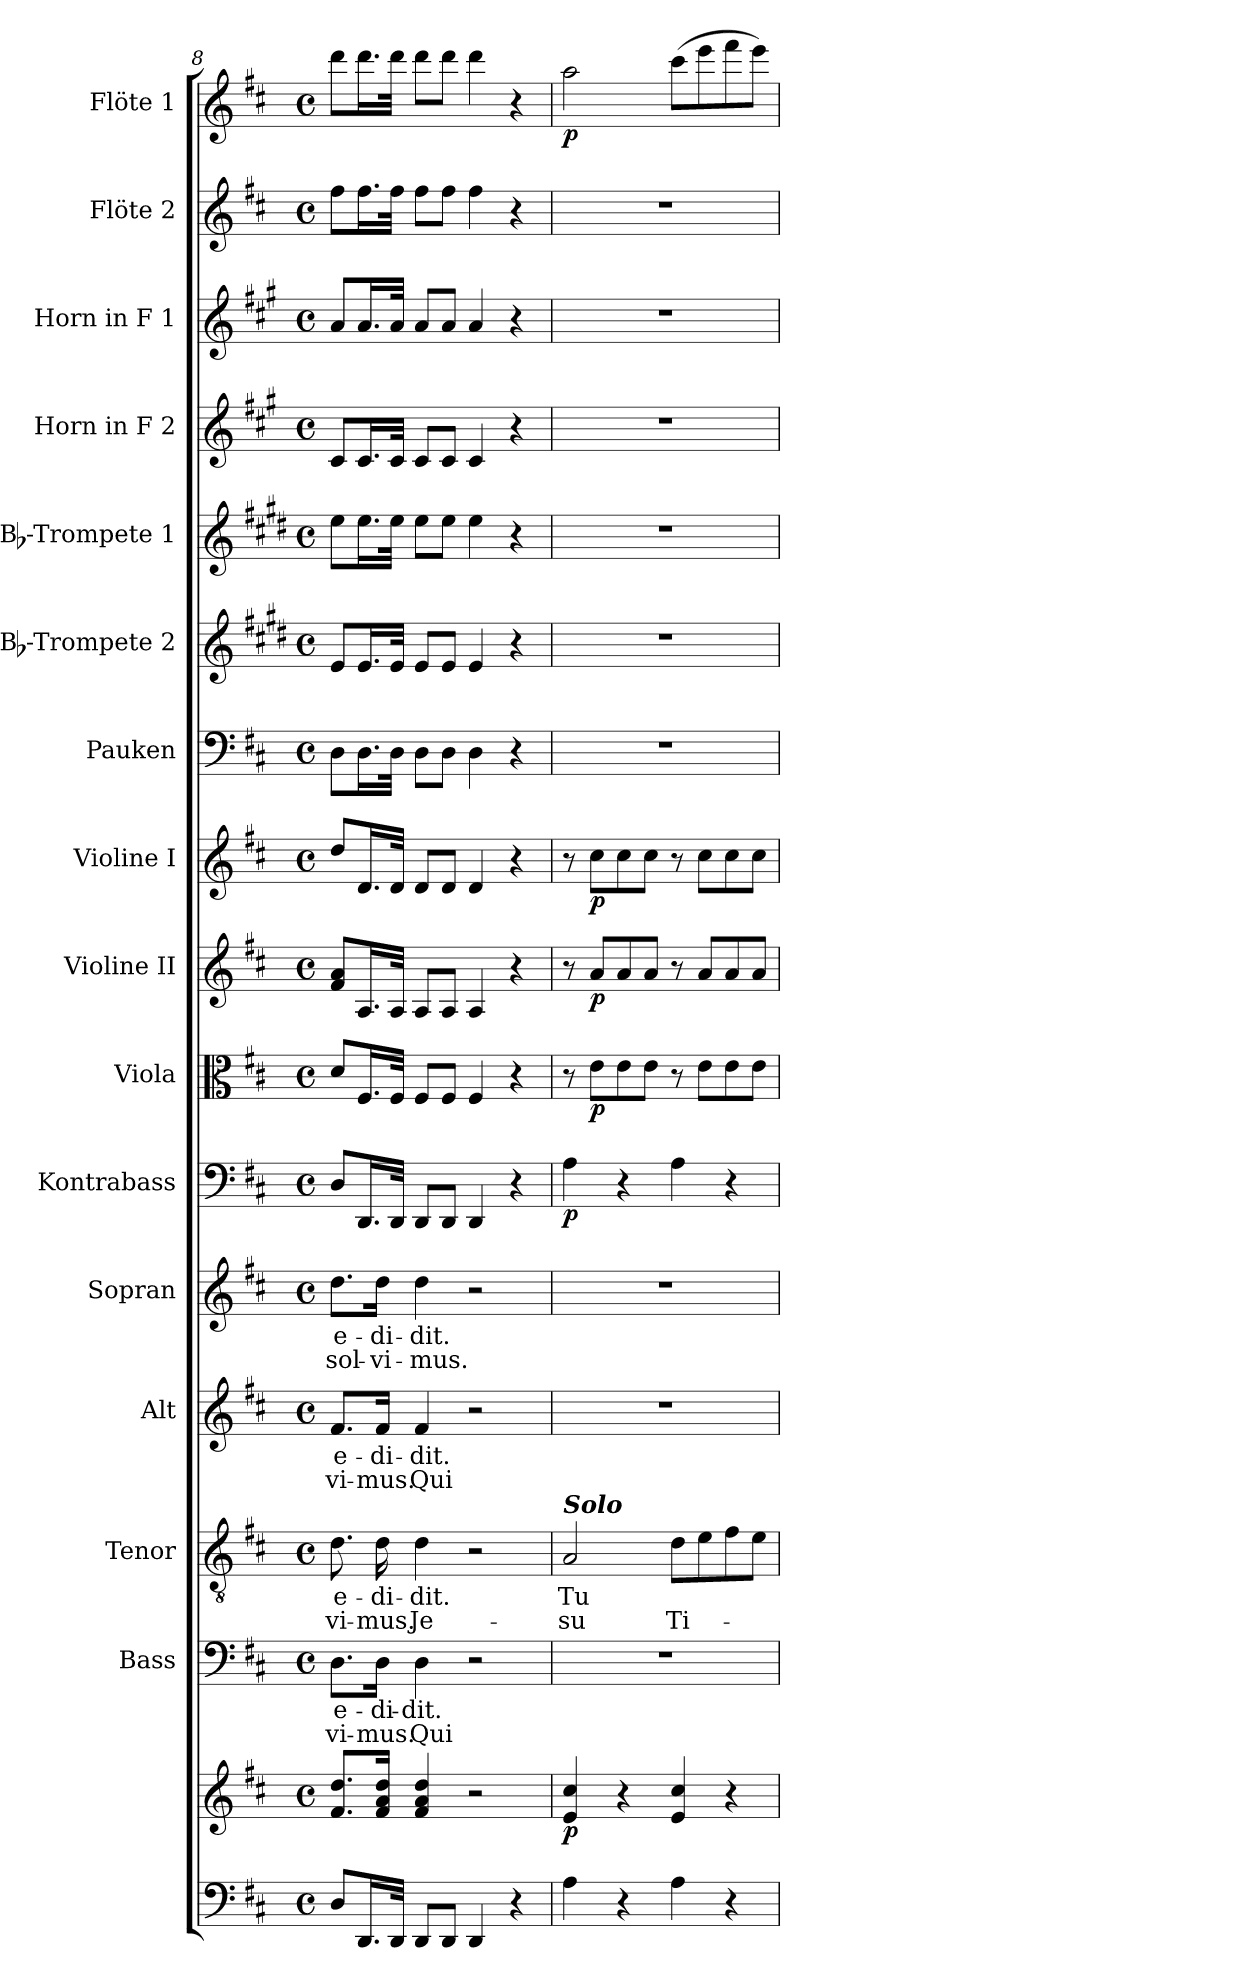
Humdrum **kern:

**kern	**kern	**dynam	**kern	**text	**text	**kern	**text	**text	**kern	**text	**text	**kern	**text	**text	**kern	**dynam	**kern	**dynam	**kern	**dynam	**kern	**dynam	**kern	**kern	**kern	**kern	**kern	**kern	**kern	**dynam
*part16	*part16	*part16	*part15	*part15	*part15	*part14	*part14	*part14	*part13	*part13	*part13	*part12	*part12	*part12	*part11	*part11	*part10	*part10	*part9	*part9	*part8	*part8	*part7	*part6	*part5	*part4	*part3	*part2	*part1	*part1
*staff17	*staff16	*staff16/17	*staff15	*staff15	*staff15	*staff14	*staff14	*staff14	*staff13	*staff13	*staff13	*staff12	*staff12	*staff12	*staff11	*staff11	*staff10	*staff10	*staff9	*staff9	*staff8	*staff8	*staff7	*staff6	*staff5	*staff4	*staff3	*staff2	*staff1	*staff1
*	*	*	*I"Bass	*	*	*I"Tenor	*	*	*I"Alt	*	*	*I"Sopran	*	*	*I"Kontrabass	*	*I"Viola	*	*I"Violine II	*	*I"Violine I	*	*I"Pauken	*I"Bb-Trompete 2	*I"Bb-Trompete 1	*I"Horn in F 2	*I"Horn in F 1	*I"Flöte 2	*I"Flöte 1	*
*	*	*	*I'B.	*	*	*I'T.	*	*	*I'A.	*	*	*I'S.	*	*	*I'Kb.	*	*I'Vla.	*	*I'Vl. II	*	*I'Vl. I	*	*I'Pk.	*I'Bb Trp. 2	*I'Bb Trp. 1	*	*	*I'Fl. 2	*I'Fl. 1	*
*clefF4	*clefG2	*	*clefF4	*	*	*clefGv2	*	*	*clefG2	*	*	*clefG2	*	*	*clefF4	*	*clefC3	*	*clefG2	*	*clefG2	*	*clefF4	*clefG2	*clefG2	*clefG2	*clefG2	*clefG2	*clefG2	*
*	*	*	*	*	*	*	*	*	*	*	*	*	*	*	*ITrd7c12	*	*	*	*	*	*	*	*	*ITrd1c2	*ITrd1c2	*ITrd4c7	*ITrd4c7	*	*	*
*k[f#c#]	*k[f#c#]	*	*k[f#c#]	*	*	*k[f#c#]	*	*	*k[f#c#]	*	*	*k[f#c#]	*	*	*k[f#c#]	*	*k[f#c#]	*	*k[f#c#]	*	*k[f#c#]	*	*k[f#c#]	*k[f#c#]	*k[f#c#]	*k[f#c#]	*k[f#c#]	*k[f#c#]	*k[f#c#]	*
*D:	*D:	*	*D:	*	*	*D:	*	*	*D:	*	*	*D:	*	*	*D:	*	*D:	*	*D:	*	*D:	*	*D:	*D:	*D:	*D:	*D:	*D:	*D:	*
*M4/4	*M4/4	*	*M4/4	*	*	*M4/4	*	*	*M4/4	*	*	*M4/4	*	*	*M4/4	*	*M4/4	*	*M4/4	*	*M4/4	*	*M4/4	*M4/4	*M4/4	*M4/4	*M4/4	*M4/4	*M4/4	*
*met(c)	*met(c)	*	*met(c)	*	*	*met(c)	*	*	*met(c)	*	*	*met(c)	*	*	*met(c)	*	*met(c)	*	*met(c)	*	*met(c)	*	*met(c)	*met(c)	*met(c)	*met(c)	*met(c)	*met(c)	*met(c)	*
=8	=8	=8	=8	=8	=8	=8	=8	=8	=8	=8	=8	=8	=8	=8	=8	=8	=8	=8	=8	=8	=8	=8	=8	=8	=8	=8	=8	=8	=8	=8
!	!	!	!	!LO:LY:b	!LO:LY:b	!	!LO:LY:b	!LO:LY:b	!	!LO:LY:b	!LO:LY:b	!	!LO:LY:b	!LO:LY:b	!	!	!	!	!	!	!	!	!	!	!	!	!	!	!	!
8D/L	8.f#/ 8.dd/L	.	8.D\L	e-	-vi-	8.d\	e-	-vi-	8.f#/L	e-	-vi-	8.dd\L	e-	sol-	8DD/L	.	8d/L	.	8f#/ 8a/L	.	8dd/L	.	8D\L	8d/L	8dd\L	8F#/L	8d/L	8ff#\L	8ddd\L	.
16.DD/L	.	.	.	.	.	.	.	.	.	.	.	.	.	.	16.DDD/L	.	16.F#/L	.	16.A/L	.	16.d/L	.	16.D\L	16.d/L	16.dd\L	16.F#/L	16.d/L	16.ff#\L	16.ddd\L	.
!	!	!	!	!LO:LY:b	!LO:LY:b	!	!LO:LY:b	!LO:LY:b	!	!LO:LY:b	!LO:LY:b	!	!LO:LY:b	!LO:LY:b	!	!	!	!	!	!	!	!	!	!	!	!	!	!	!	!
.	16f#/ 16a/ 16dd/Jk	.	16D\Jk	-di-	-mus.	16d\	-di-	-mus.	16f#/Jk	-di-	-mus.	16dd\Jk	-di-	-vi-	.	.	.	.	.	.	.	.	.	.	.	.	.	.	.	.
32DD/JJk	.	.	.	.	.	.	.	.	.	.	.	.	.	.	32DDD/JJk	.	32F#/JJk	.	32A/JJk	.	32d/JJk	.	32D\JJk	32d/JJk	32dd\JJk	32F#/JJk	32d/JJk	32ff#\JJk	32ddd\JJk	.
!	!	!	!	!LO:LY:b	!LO:LY:b	!	!LO:LY:b	!LO:LY:b	!	!LO:LY:b	!LO:LY:b	!	!LO:LY:b	!LO:LY:b	!	!	!	!	!	!	!	!	!	!	!	!	!	!	!	!
8DD/L	4f#/ 4a/ 4dd/	.	4D\	-dit.	Qui	4d\	-dit.	Je-	4f#/	-dit.	Qui	4dd\	-dit.	-mus.	8DDD/L	.	8F#/L	.	8A/L	.	8d/L	.	8D\L	8d/L	8dd\L	8F#/L	8d/L	8ff#\L	8ddd\L	.
8DD/J	.	.	.	.	.	.	.	.	.	.	.	.	.	.	8DDD/J	.	8F#/J	.	8A/J	.	8d/J	.	8D\J	8d/J	8dd\J	8F#/J	8d/J	8ff#\J	8ddd\J	.
4DD/	2r	.	2r	.	.	2r	.	.	2r	.	.	2r	.	.	4DDD/	.	4F#/	.	4A/	.	4d/	.	4D\	4d/	4dd\	4F#/	4d/	4ff#\	4ddd\	.
4r	.	.	.	.	.	.	.	.	.	.	.	.	.	.	4r	.	4r	.	4r	.	4r	.	4r	4r	4r	4r	4r	4r	4r	.
=9	=9	=9	=9	=9	=9	=9	=9	=9	=9	=9	=9	=9	=9	=9	=9	=9	=9	=9	=9	=9	=9	=9	=9	=9	=9	=9	=9	=9	=9	=9
!	!	!	!	!	!	!LO:TX:a:Bi:t=Solo	!	!	!	!	!	!	!	!	!	!	!	!	!	!	!	!	!	!	!	!	!	!	!	!
!	!	!LO:DY:b	!	!	!	!	!LO:LY:b	!LO:LY:b	!	!	!	!	!	!	!	!LO:DY:b	!	!	!	!	!	!	!	!	!	!	!	!	!	!LO:DY:b
4A\	4e/ 4cc#/	p	1r	.	.	2A/	Tu	-su	1r	.	.	1r	.	.	4AA\	p	8r	.	8r	.	8r	.	1r	1r	1r	1r	1r	1r	2aa\	p
!	!	!	!	!	!	!	!	!	!	!	!	!	!	!	!	!	!	!LO:DY:b	!	!LO:DY:b	!	!LO:DY:b	!	!	!	!	!	!	!	!
.	.	.	.	.	.	.	.	.	.	.	.	.	.	.	.	.	8e\L	p	8a/L	p	8cc#\L	p	.	.	.	.	.	.	.	.
4r	4r	.	.	.	.	.	.	.	.	.	.	.	.	.	4r	.	8e\	.	8a/	.	8cc#\	.	.	.	.	.	.	.	.	.
.	.	.	.	.	.	.	.	.	.	.	.	.	.	.	.	.	8e\J	.	8a/J	.	8cc#\J	.	.	.	.	.	.	.	.	.
!	!	!	!	!	!	!	!	!LO:LY:b	!	!	!	!	!	!	!	!	!	!	!	!	!	!	!	!	!	!	!	!	!	!
4A\	4e/ 4cc#/	.	.	.	.	8d\L	.	Ti-	.	.	.	.	.	.	4AA\	.	8r	.	8r	.	8r	.	.	.	.	.	.	.	(>8ccc#\L	.
.	.	.	.	.	.	8e\	.	.	.	.	.	.	.	.	.	.	8e\L	.	8a/L	.	8cc#\L	.	.	.	.	.	.	.	8eee\	.
4r	4r	.	.	.	.	8f#\	.	.	.	.	.	.	.	.	4r	.	8e\	.	8a/	.	8cc#\	.	.	.	.	.	.	.	8fff#\	.
.	.	.	.	.	.	8e\J	.	.	.	.	.	.	.	.	.	.	8e\J	.	8a/J	.	8cc#\J	.	.	.	.	.	.	.	8eee\J)	.
=	=	=	=	=	=	=	=	=	=	=	=	=	=	=	=	=	=	=	=	=	=	=	=	=	=	=	=	=	=	=
*-	*-	*-	*-	*-	*-	*-	*-	*-	*-	*-	*-	*-	*-	*-	*-	*-	*-	*-	*-	*-	*-	*-	*-	*-	*-	*-	*-	*-	*-	*-
